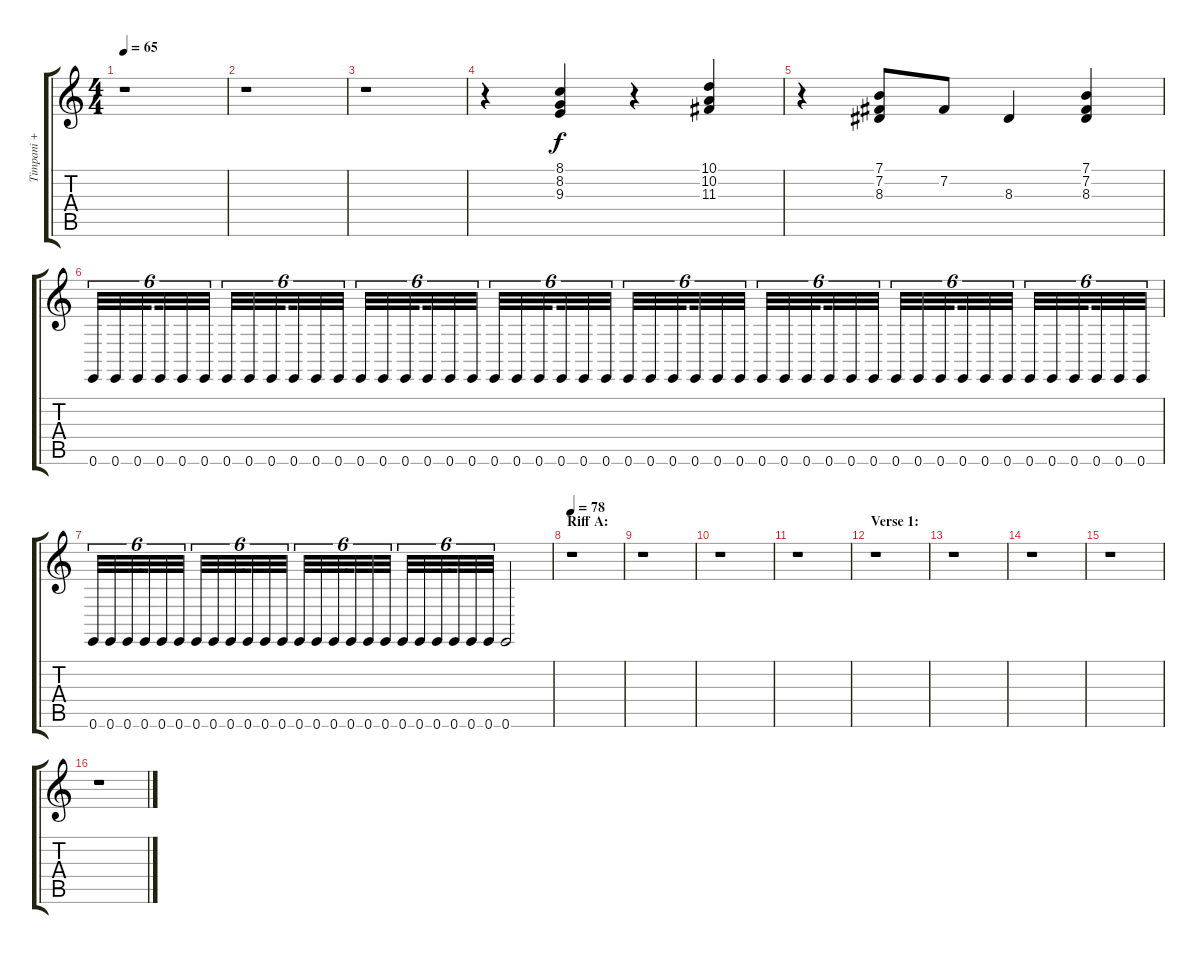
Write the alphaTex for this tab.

\track ("Timpani + Bells" "Timpani + ") {instrument timpani}
\staff {score tabs}
\tuning (E4 B3 G3 D3 A2 E2) {hide}
\ts (4 4)
\tempo 65
\clef g2
\ks c
r.1{dy f} |
r.1 |
r.1 |
r.4{volume 16 instrument tubularbells} (8.1 8.2 9.3).4 r.4 (10.1 10.2 11.3).4 |
r.4 (7.1 7.2 8.3).8 7.2.8 8.3.4 (7.1 7.2 8.3).4 |
0.6.32{tu (6 4) volume 16 instrument timpani} 0.6.32{tu (6 4)} 0.6.32{tu (6 4) beam splitsecondary} 0.6.32{tu (6 4)} 0.6.32{tu (6 4)} 0.6.32{tu (6 4) beam splitsecondary} 0.6.32{tu (6 4)} 0.6.32{tu (6 4)} 0.6.32{tu (6 4) beam splitsecondary} 0.6.32{tu (6 4)} 0.6.32{tu (6 4)} 0.6.32{tu (6 4)} 0.6.32{tu (6 4)} 0.6.32{tu (6 4)} 0.6.32{tu (6 4) beam splitsecondary} 0.6.32{tu (6 4)} 0.6.32{tu (6 4)} 0.6.32{tu (6 4) beam splitsecondary} 0.6.32{tu (6 4)} 0.6.32{tu (6 4)} 0.6.32{tu (6 4) beam splitsecondary} 0.6.32{tu (6 4)} 0.6.32{tu (6 4)} 0.6.32{tu (6 4)} 0.6.32{tu (6 4)} 0.6.32{tu (6 4)} 0.6.32{tu (6 4) beam splitsecondary} 0.6.32{tu (6 4)} 0.6.32{tu (6 4)} 0.6.32{tu (6 4) beam splitsecondary} 0.6.32{tu (6 4)} 0.6.32{tu (6 4)} 0.6.32{tu (6 4) beam splitsecondary} 0.6.32{tu (6 4)} 0.6.32{tu (6 4)} 0.6.32{tu (6 4)} 0.6.32{tu (6 4)} 0.6.32{tu (6 4)} 0.6.32{tu (6 4) beam splitsecondary} 0.6.32{tu (6 4)} 0.6.32{tu (6 4)} 0.6.32{tu (6 4) beam splitsecondary} 0.6.32{tu (6 4)} 0.6.32{tu (6 4)} 0.6.32{tu (6 4) beam splitsecondary} 0.6.32{tu (6 4)} 0.6.32{tu (6 4)} 0.6.32{tu (6 4)} |
0.6.32{tu (6 4)} 0.6.32{tu (6 4)} 0.6.32{tu (6 4) beam splitsecondary} 0.6.32{tu (6 4)} 0.6.32{tu (6 4)} 0.6.32{tu (6 4) beam splitsecondary} 0.6.32{tu (6 4)} 0.6.32{tu (6 4)} 0.6.32{tu (6 4) beam splitsecondary} 0.6.32{tu (6 4)} 0.6.32{tu (6 4)} 0.6.32{tu (6 4)} 0.6.32{tu (6 4)} 0.6.32{tu (6 4)} 0.6.32{tu (6 4) beam splitsecondary} 0.6.32{tu (6 4)} 0.6.32{tu (6 4)} 0.6.32{tu (6 4) beam splitsecondary} 0.6.32{tu (6 4)} 0.6.32{tu (6 4)} 0.6.32{tu (6 4) beam splitsecondary} 0.6.32{tu (6 4)} 0.6.32{tu (6 4)} 0.6.32{tu (6 4)} 0.6.2 |
\section ("" "Riff A:")
\tempo 78
r.1 |
r.1 |
r.1 |
r.1 |
\section ("" "Verse 1:")
r.1 |
r.1 |
r.1 |
r.1 |
r.1
